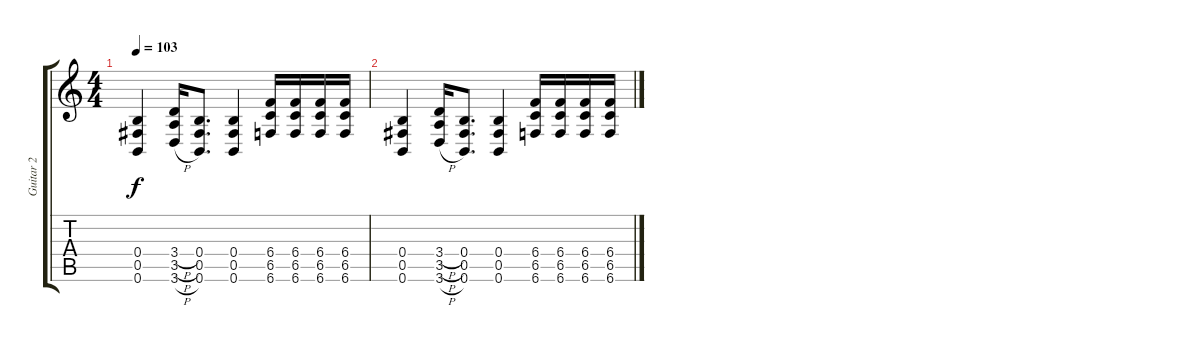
\track ("Guitar 2" "Guitar 2") {instrument distortionguitar}
\staff {score tabs}
\tuning (Db4 Ab3 E3 B2 Gb2 B1) {hide}
\ts (4 4)
\tempo 103
\clef g2
\ks c
(0.4 0.5 0.6).4{dy f} (3.4{h} 3.5{h} 3.6{h}).16 (0.4 0.5 0.6).8{d} (0.4 0.5 0.6).4 (6.4 6.5 6.6).16 (6.4 6.5 6.6).16 (6.4 6.5 6.6).16 (6.4 6.5 6.6).16 |
(0.4 0.5 0.6).4 (3.4{h} 3.5{h} 3.6{h}).16 (0.4 0.5 0.6).8{d} (0.4 0.5 0.6).4 (6.4 6.5 6.6).16 (6.4 6.5 6.6).16 (6.4 6.5 6.6).16 (6.4 6.5 6.6).16
